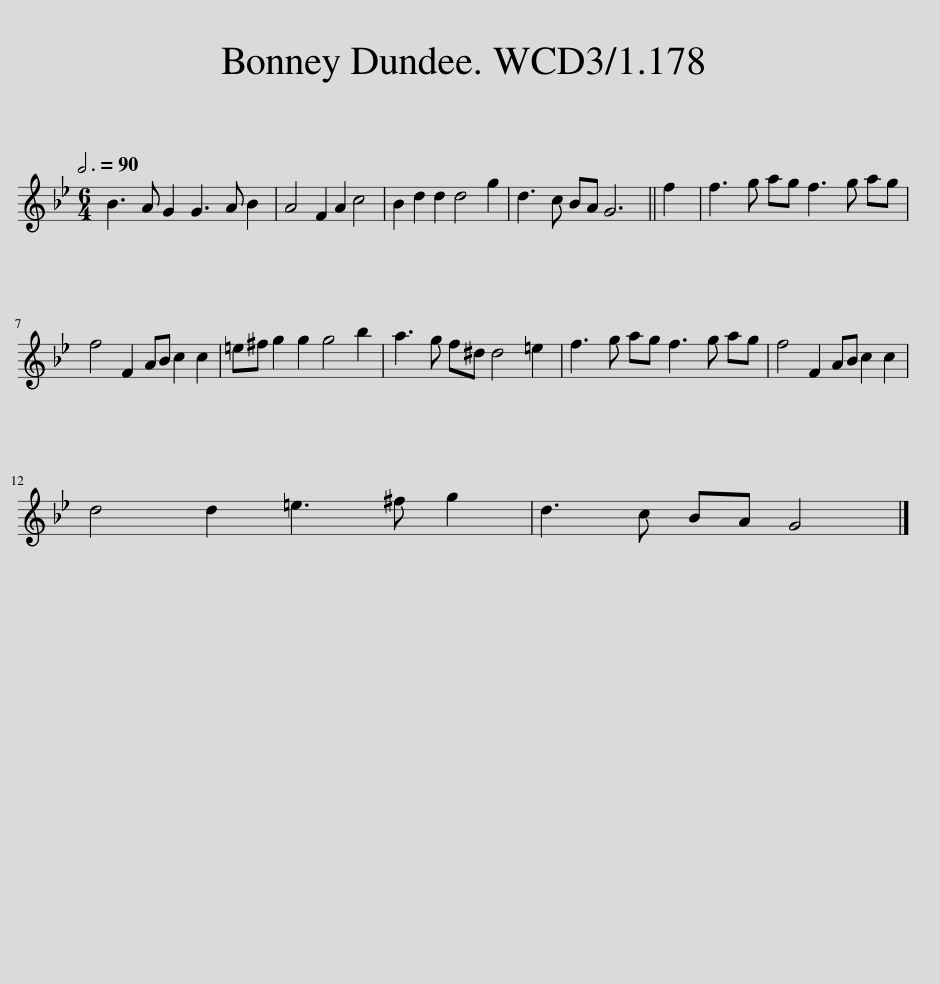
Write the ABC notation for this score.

X:1
L:1/8
Q:3/4=90
M:6/4
I:linebreak $
K:Gmin
V:1 treble
V:1
 B3 A G2 G3 A B2 | A4 F2 A2 c4 | B2 d2 d2 d4 g2 | d3 c BA G6 || f2 | %5
 f3 g ag f3 g ag |$ f4 F2 AB c2 c2 | =e^f g2 g2 g4 b2 | a3 g f^d d4 =e2 | f3 g ag f3 g ag | %10
 f4 F2 AB c2 c2 |$ d4 d2 =e3 ^f g2 | d3 c BA G4 |] %13
